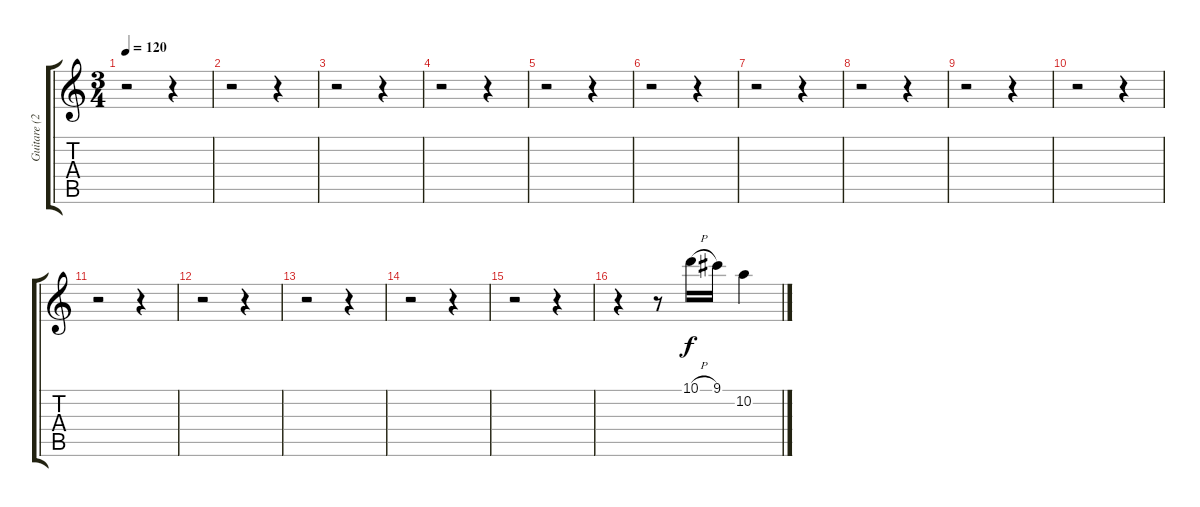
\track ("Guitare (2)" "Guitare (2") {instrument acousticguitarsteel}
\staff {score tabs}
\tuning (E4 B3 G3 D3 A2 E2) {hide}
\ts (3 4)
\tempo 120
\clef g2
\ks c
r.2{dy f instrument acousticguitarsteel} r.4 |
r.2 r.4 |
r.2 r.4 |
r.2 r.4 |
r.2 r.4 |
r.2 r.4 |
r.2 r.4 |
r.2 r.4 |
r.2 r.4 |
r.2 r.4 |
r.2 r.4 |
r.2 r.4 |
r.2 r.4 |
r.2 r.4 |
r.2 r.4 |
r.4 r.8 10.1{h}.16 9.1.16 10.2.4
